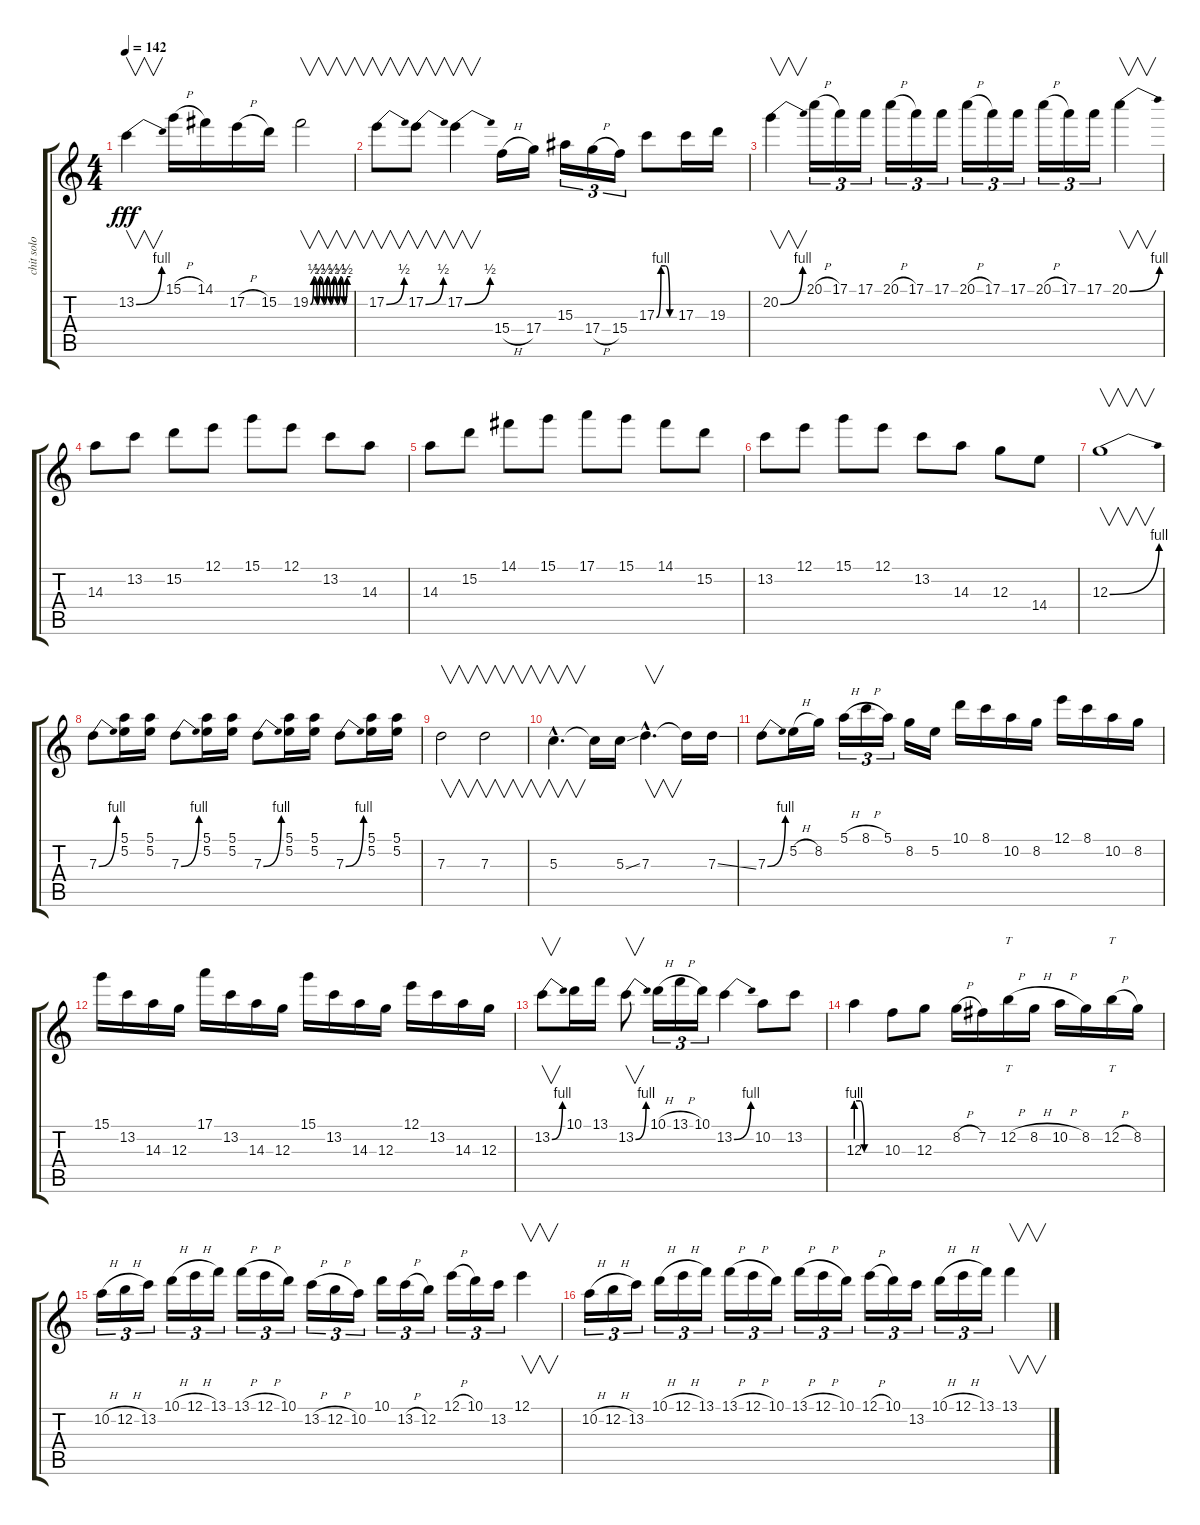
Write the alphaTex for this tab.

\track ("chit solo dobro" "chit solo ") {instrument acousticguitarnylon}
\staff {score tabs}
\tuning (E4 B3 G3 D3 A2 E2) {hide}
\ts (4 4)
\tempo 142
\clef g2
\ks c
13.2{be (bend 0 0 60 4)}.4{v dy fff} 15.1{h}.16 14.1.16 17.2{h}.16 15.2.16 19.2{be (custom 0 0 5 2 10 0 14 2 20 0 25 2 30 0 35 2 40 0 45 2 50 0 55 2 60 2)}.2{v} |
17.2{be (bend 0 0 60 2)}.8{v} 17.2{be (bend 0 0 60 2)}.8{v} 17.2{be (bend 0 0 60 2)}.4{v} 15.4{h}.16 17.4.16 15.3.16{tu (3 2)} 17.4{h}.16{tu (3 2)} 15.4.16{tu (3 2)} 17.3{be (custom 0 0 15 4 30 4 45 0 60 0)}.8 17.3.16 19.3.16 |
20.2{be (bend 0 0 60 4)}.4{v} 20.1{h}.16{tu (3 2)} 17.1.16{tu (3 2)} 17.1.16{tu (3 2)} 20.1{h}.16{tu (3 2)} 17.1.16{tu (3 2)} 17.1.16{tu (3 2)} 20.1{h}.16{tu (3 2)} 17.1.16{tu (3 2)} 17.1.16{tu (3 2)} 20.1{h}.16{tu (3 2)} 17.1.16{tu (3 2)} 17.1.16{tu (3 2)} 20.1{be (bend 0 0 60 4)}.4{v} |
14.3.8 13.2.8 15.2.8 12.1.8 15.1.8 12.1.8 13.2.8 14.3.8 |
14.3.8 15.2.8 14.1.8 15.1.8 17.1.8 15.1.8 14.1.8 15.2.8 |
13.2.8 12.1.8 15.1.8 12.1.8 13.2.8 14.3.8 12.3.8 14.4.8 |
12.3{be (bend 0 0 60 4)}.1{v} |
7.3{be (bend 0 0 60 4)}.8 (5.1 5.2).16 (5.1 5.2).16 7.3{be (bend 0 0 60 4)}.8 (5.1 5.2).16 (5.1 5.2).16 7.3{be (bend 0 0 60 4)}.8 (5.1 5.2).16 (5.1 5.2).16 7.3{be (bend 0 0 60 4)}.8 (5.1 5.2).16 (5.1 5.2).16 |
7.3.2{v} 7.3.2{v} |
5.3{hac}.4{v d} 5.3{t}.16 5.3{ss}.16 7.3{hac}.4{v d} 7.3{t}.16 7.3{ss}.16 |
7.3{be (bend 0 0 60 4)}.8 5.2{h}.16 8.2.16 5.1{h}.16{tu (3 2)} 8.1{h}.16{tu (3 2)} 5.1.16{tu (3 2)} 8.2.16 5.2.16 10.1.16 8.1.16 10.2.16 8.2.16 12.1.16 8.1.16 10.2.16 8.2.16 |
15.1.16 13.2.16 14.3.16 12.3.16 17.1.16 13.2.16 14.3.16 12.3.16 15.1.16 13.2.16 14.3.16 12.3.16 12.1.16 13.2.16 14.3.16 12.3.16 |
13.2{be (bend 0 0 60 4)}.8{v} 10.1.16 13.1.16 13.2{be (bend 0 0 60 4)}.8{v} 10.1{h}.16{tu (3 2)} 13.1{h}.16{tu (3 2)} 10.1.16{tu (3 2)} 13.2{be (bend 0 0 60 4)}.4 10.2.8 13.2.8 |
12.3{be (custom 0 4 10 4 20 0 40 0 60 0)}.4 10.3.8 12.3.8 8.2{h}.16 7.2.16 12.2{h}.16{tt} 8.2{h}.16 10.2{h}.16 8.2.16 12.2{h}.16{tt} 8.2.16 |
10.2{h}.16{tu (3 2)} 12.2{h}.16{tu (3 2)} 13.2.16{tu (3 2)} 10.1{h}.16{tu (3 2)} 12.1{h}.16{tu (3 2)} 13.1.16{tu (3 2)} 13.1{h}.16{tu (3 2)} 12.1{h}.16{tu (3 2)} 10.1.16{tu (3 2)} 13.2{h}.16{tu (3 2)} 12.2{h}.16{tu (3 2)} 10.2.16{tu (3 2)} 10.1.16{tu (3 2)} 13.2{h}.16{tu (3 2)} 12.2.16{tu (3 2)} 12.1{h}.16{tu (3 2)} 10.1.16{tu (3 2)} 13.2.16{tu (3 2)} 12.1.4{v} |
10.2{h}.16{tu (3 2)} 12.2{h}.16{tu (3 2)} 13.2.16{tu (3 2)} 10.1{h}.16{tu (3 2)} 12.1{h}.16{tu (3 2)} 13.1.16{tu (3 2)} 13.1{h}.16{tu (3 2)} 12.1{h}.16{tu (3 2)} 10.1.16{tu (3 2)} 13.1{h}.16{tu (3 2)} 12.1{h}.16{tu (3 2)} 10.1.16{tu (3 2)} 12.1{h}.16{tu (3 2)} 10.1.16{tu (3 2)} 13.2.16{tu (3 2)} 10.1{h}.16{tu (3 2)} 12.1{h}.16{tu (3 2)} 13.1.16{tu (3 2)} 13.1.4{v}
